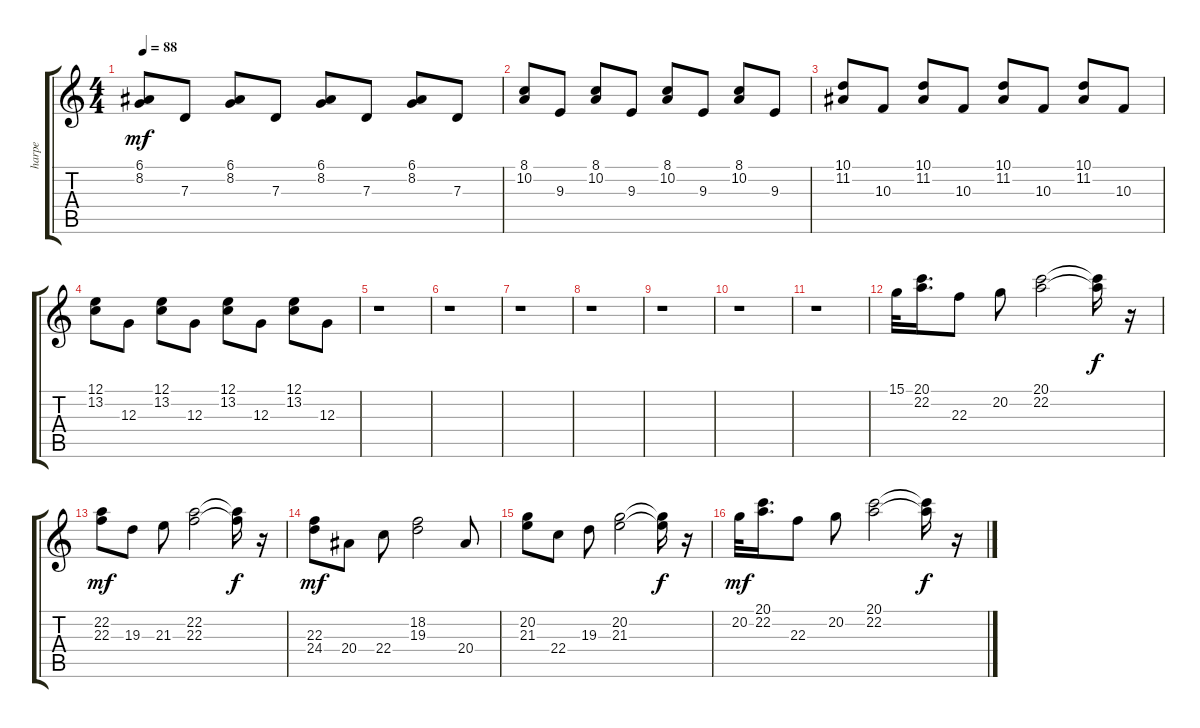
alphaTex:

\track ("harpe" "harpe") {instrument orchestralharp}
\staff {score tabs}
\tuning (E4 B3 G3 D3 A2 E2) {hide}
\ts (4 4)
\tempo 88
\clef g2
\ks c
(6.1 8.2).8{dy mf} 7.3.8 (6.1 8.2).8 7.3.8 (6.1 8.2).8 7.3.8 (6.1 8.2).8 7.3.8 |
(8.1 10.2).8 9.3.8 (8.1 10.2).8 9.3.8 (8.1 10.2).8 9.3.8 (8.1 10.2).8 9.3.8 |
(10.1 11.2).8 10.3.8 (10.1 11.2).8 10.3.8 (10.1 11.2).8 10.3.8 (10.1 11.2).8 10.3.8 |
(12.1 13.2).8 12.3.8 (12.1 13.2).8 12.3.8 (12.1 13.2).8 12.3.8 (12.1 13.2).8 12.3.8 |
r.1 |
r.1 |
r.1 |
r.1 |
r.1 |
r.1 |
r.1 |
15.1.32 (20.1 22.2).16{d} 22.3.8 20.2.8 (20.1 22.2).2 (20.1{t} 22.2{t}).16{dy f} r.16 |
(22.2 22.3).8{dy mf} 19.3.8 21.3.8 (22.2 22.3).2 (22.2{t} 22.3{t}).16{dy f} r.16 |
(22.3 24.4).8{dy mf} 20.4.8 22.4.8 (18.2 19.3).2 20.4.8 |
(20.2 21.3).8 22.4.8 19.3.8 (20.2 21.3).2 (20.2{t} 21.3{t}).16{dy f} r.16 |
20.2.32{dy mf} (20.1 22.2).16{d} 22.3.8 20.2.8 (20.1 22.2).2 (20.1{t} 22.2{t}).16{dy f} r.16
